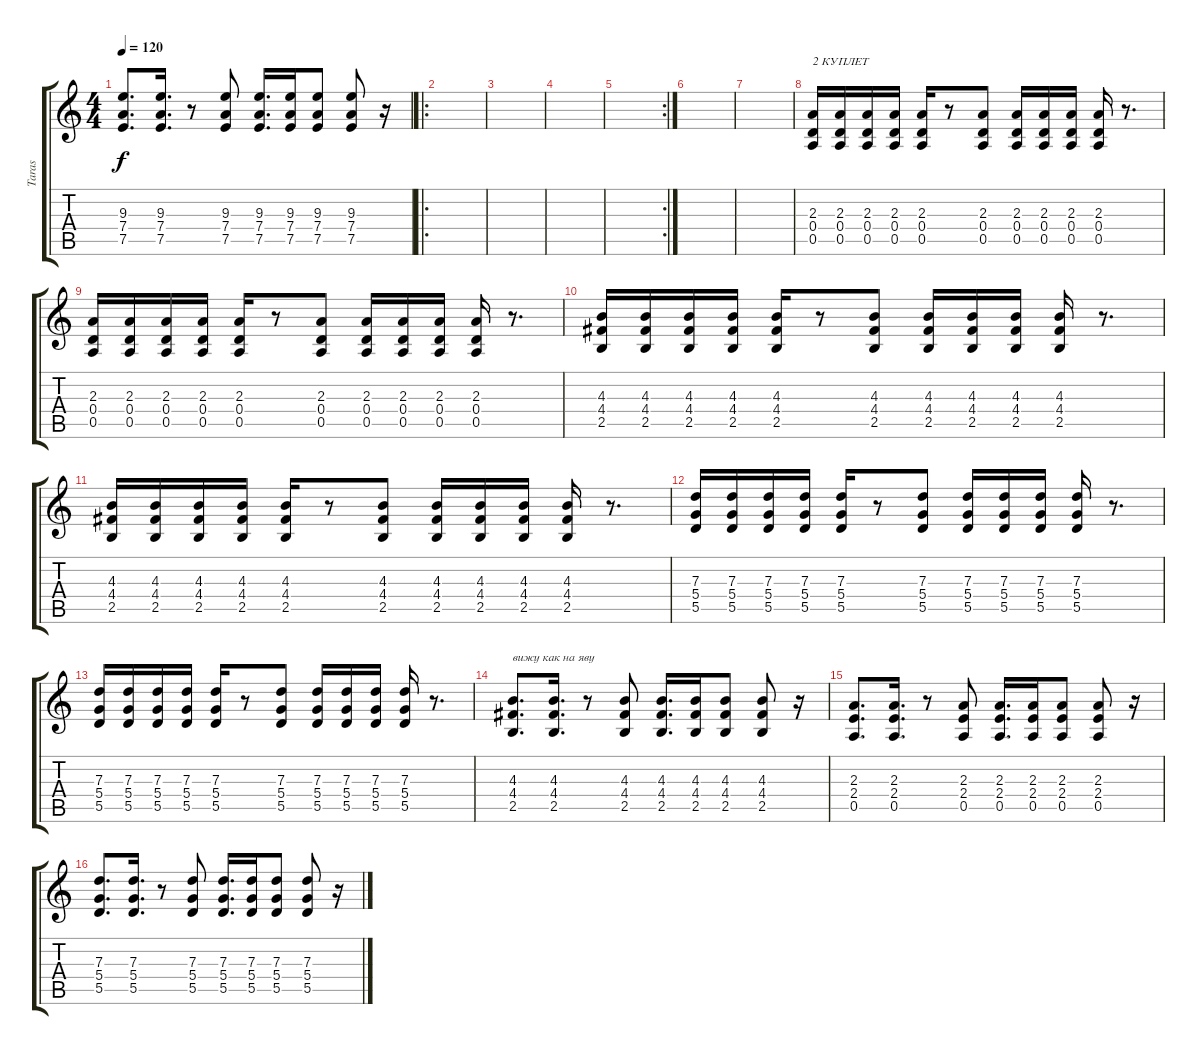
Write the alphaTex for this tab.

\track ("Taras" "Taras") {instrument acousticguitarsteel}
\staff {score tabs}
\tuning (E4 B3 G3 D3 A2 E2) {hide}
\ts (4 4)
\tempo 120
\clef g2
\ks c
(9.3 7.4 7.5).8{d dy f} (9.3 7.4 7.5).16{d} r.8 (9.3 7.4 7.5).8 (9.3 7.4 7.5).16{d} (9.3 7.4 7.5).16 (9.3 7.4 7.5).8 (9.3 7.4 7.5).8 r.16 |
\ro
|
|
|
\rc 2
|
|
|
(2.3 0.4 0.5).16{txt "2 КУПЛЕТ"} (2.3 0.4 0.5).16 (2.3 0.4 0.5).16 (2.3 0.4 0.5).16 (2.3 0.4 0.5).16 r.8 (2.3 0.4 0.5).8 (2.3 0.4 0.5).16 (2.3 0.4 0.5).16 (2.3 0.4 0.5).16 (2.3 0.4 0.5).16 r.8{d} |
(2.3 0.4 0.5).16 (2.3 0.4 0.5).16 (2.3 0.4 0.5).16 (2.3 0.4 0.5).16 (2.3 0.4 0.5).16 r.8 (2.3 0.4 0.5).8 (2.3 0.4 0.5).16 (2.3 0.4 0.5).16 (2.3 0.4 0.5).16 (2.3 0.4 0.5).16 r.8{d} |
(4.3 4.4 2.5).16 (4.3 4.4 2.5).16 (4.3 4.4 2.5).16 (4.3 4.4 2.5).16 (4.3 4.4 2.5).16 r.8 (4.3 4.4 2.5).8 (4.3 4.4 2.5).16 (4.3 4.4 2.5).16 (4.3 4.4 2.5).16 (4.3 4.4 2.5).16 r.8{d} |
(4.3 4.4 2.5).16 (4.3 4.4 2.5).16 (4.3 4.4 2.5).16 (4.3 4.4 2.5).16 (4.3 4.4 2.5).16 r.8 (4.3 4.4 2.5).8 (4.3 4.4 2.5).16 (4.3 4.4 2.5).16 (4.3 4.4 2.5).16 (4.3 4.4 2.5).16 r.8{d} |
(7.3 5.4 5.5).16 (7.3 5.4 5.5).16 (7.3 5.4 5.5).16 (7.3 5.4 5.5).16 (7.3 5.4 5.5).16 r.8 (7.3 5.4 5.5).8 (7.3 5.4 5.5).16 (7.3 5.4 5.5).16 (7.3 5.4 5.5).16 (7.3 5.4 5.5).16 r.8{d} |
(7.3 5.4 5.5).16 (7.3 5.4 5.5).16 (7.3 5.4 5.5).16 (7.3 5.4 5.5).16 (7.3 5.4 5.5).16 r.8 (7.3 5.4 5.5).8 (7.3 5.4 5.5).16 (7.3 5.4 5.5).16 (7.3 5.4 5.5).16 (7.3 5.4 5.5).16 r.8{d} |
(4.3 4.4 2.5).8{d txt "вижу как на яву"} (4.3 4.4 2.5).16{d} r.8 (4.3 4.4 2.5).8 (4.3 4.4 2.5).16{d} (4.3 4.4 2.5).16 (4.3 4.4 2.5).8 (4.3 4.4 2.5).8 r.16 |
(2.3 2.4 0.5).8{d} (2.3 2.4 0.5).16{d} r.8 (2.3 2.4 0.5).8 (2.3 2.4 0.5).16{d} (2.3 2.4 0.5).16 (2.3 2.4 0.5).8 (2.3 2.4 0.5).8 r.16 |
(7.3 5.4 5.5).8{d} (7.3 5.4 5.5).16{d} r.8 (7.3 5.4 5.5).8 (7.3 5.4 5.5).16{d} (7.3 5.4 5.5).16 (7.3 5.4 5.5).8 (7.3 5.4 5.5).8 r.16
